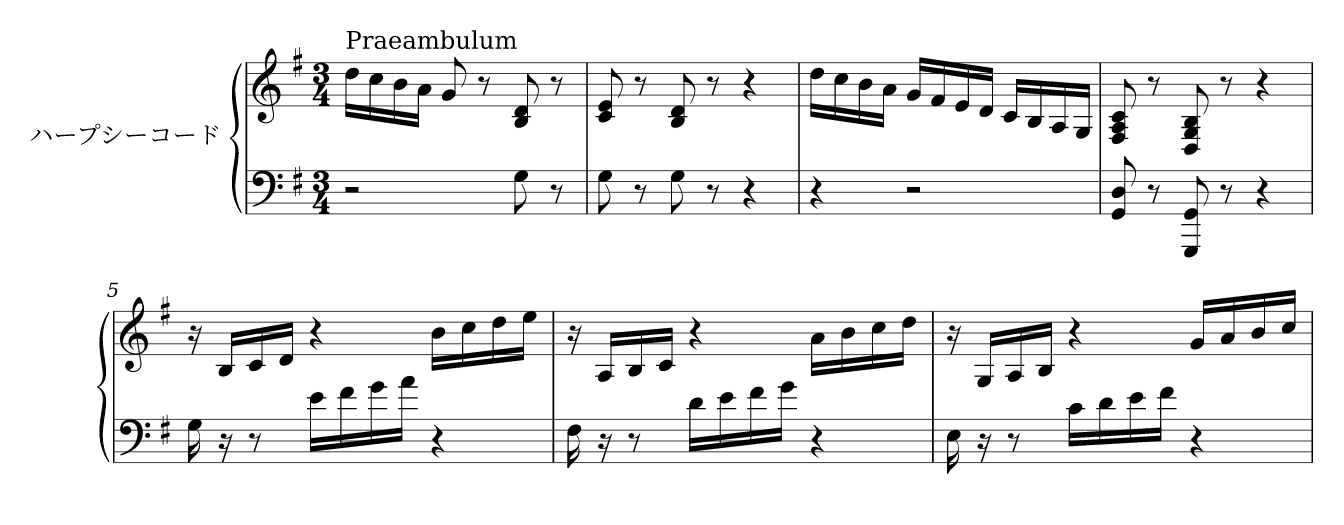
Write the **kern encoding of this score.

**kern	**kern
*part1	*part1
*staff2	*staff1
*I"ハープシーコード	*
*clefF4	*clefG2
*k[f#]	*k[f#]
*M3/4	*M3/4
=1	=1
!	!LO:TX:a:t=Praeambulum
2r	16dd\LL
.	16cc\
.	16b\
.	16a\JJ
.	8g/
.	8r
8G\	8B/ 8d/
8r	8r
=2	=2
8G\	8c/ 8e/
8r	8r
8G\	8B/ 8d/
8r	8r
4r	4r
=3	=3
4r	16dd\LL
.	16cc\
.	16b\
.	16a\JJ
2r	16g/LL
.	16f#/
.	16e/
.	16d/JJ
.	16c/LL
.	16B/
.	16A/
.	16G/JJ
=4	=4
8GG/ 8D/	8F#/ 8A/ 8c/
8r	8r
8GGG/ 8GG/	8D/ 8G/ 8B/
8r	8r
4r	4r
!!LO:LB:g=z
=5	=5
16G\	16r
16r	16B/LL
8r	16c/
.	16d/JJ
16e\LL	4r
16f#\	.
16g\	.
16a\JJ	.
4r	16b\LL
.	16cc\
.	16dd\
.	16ee\JJ
=6	=6
16F#\	16r
16r	16A/LL
8r	16B/
.	16c/JJ
16d\LL	4r
16e\	.
16f#\	.
16g\JJ	.
4r	16a\LL
.	16b\
.	16cc\
.	16dd\JJ
=7	=7
16E\	16r
16r	16G/LL
8r	16A/
.	16B/JJ
16c\LL	4r
16d\	.
16e\	.
16f#\JJ	.
4r	16g/LL
.	16a/
.	16b/
.	16cc/JJ
=	=
*-	*-
